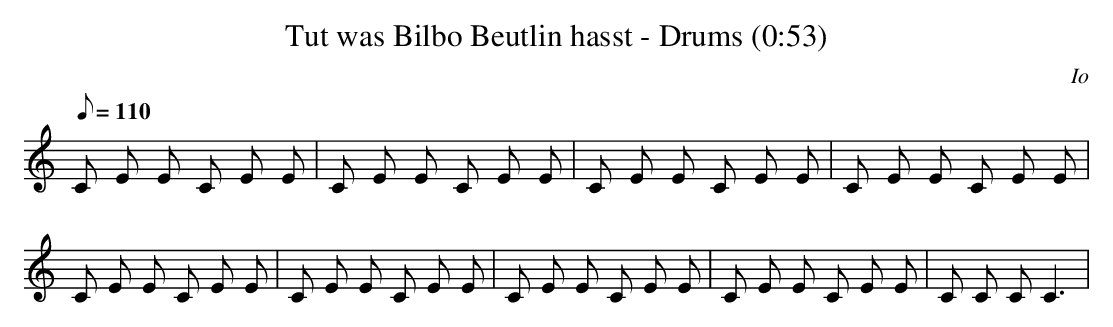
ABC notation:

X:1
T:Tut was Bilbo Beutlin hasst - Drums (0:53)
C:Io
L:1/8
Q:110
K:C
C E E C E E | C E E C E E | C E E C E E | C E E C E E | C E E C E E | C E E C E E | C E E C E E | C E E C E E | C C C C3 |

C E E C E E | C E E C E E | C E E C E E | C E E C E E | C E E C E E | C E E C E E | C E E C E E | C E E C E E | C C C C3 |

C E E C E E | C E E C E E | C E E C E E | C E E C E E | C E E C E E | C E E C E E | C E E C E E | C E E C E E | C C C C3 |

G G G G G G | G G G G G G | G G G G G G | C E E C E E | C C E C E E | C6 |
